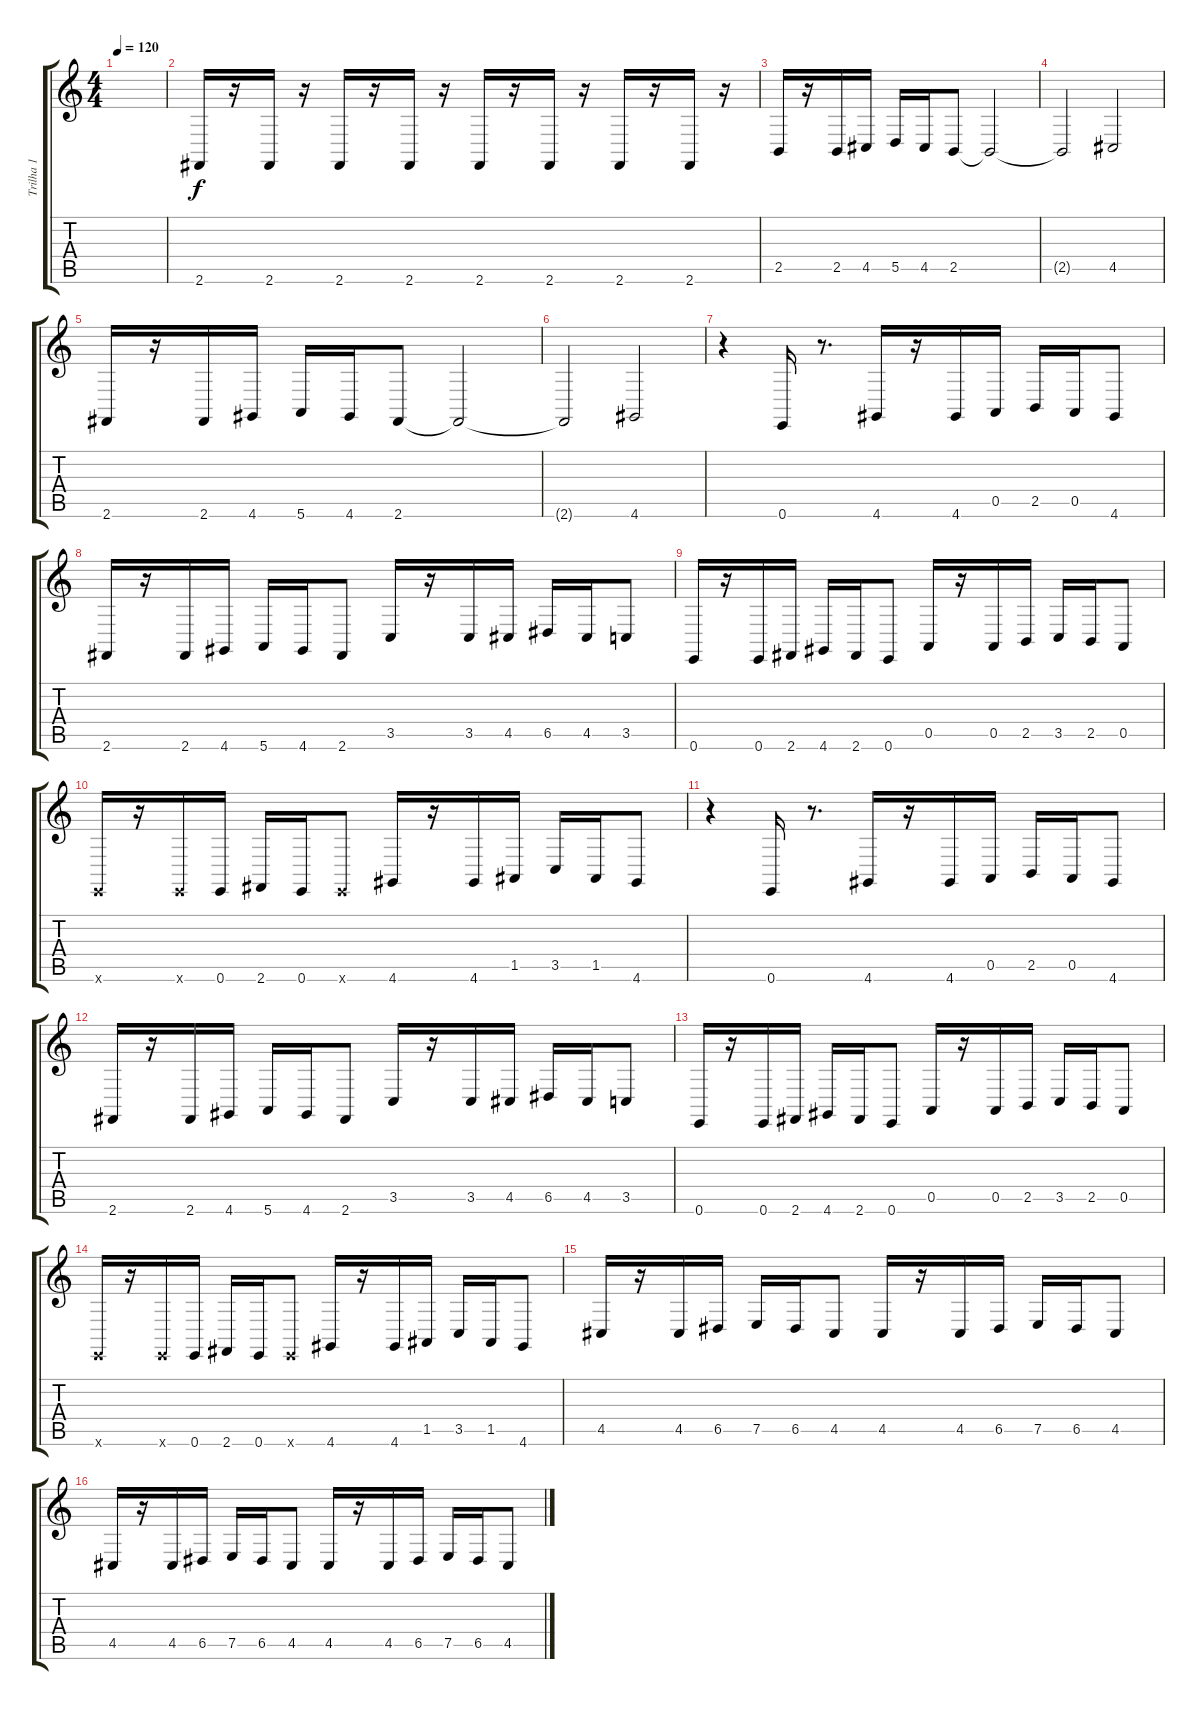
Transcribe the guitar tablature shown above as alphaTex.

\track ("Trilha 1" "Trilha 1") {instrument bassoon}
\staff {score tabs}
\tuning (E4 B3 G3 D3 A2 E2) {hide}
\ts (4 4)
\tempo 120
\clef g2
\ks c
|
2.6.16 r.16 2.6.16 r.16 2.6.16 r.16 2.6.16 r.16 2.6.16 r.16 2.6.16 r.16 2.6.16 r.16 2.6.16 r.16 |
2.5.16 r.16 2.5.16 4.5.16 5.5.16 4.5.16 2.5.8 2.5{t}.2 |
2.5{t}.2 4.5.2 |
2.6.16 r.16 2.6.16 4.6.16 5.6.16 4.6.16 2.6.8 2.6{t}.2 |
2.6{t}.2 4.6.2 |
r.4 0.6.16 r.8{d} 4.6.16 r.16 4.6.16 0.5.16 2.5.16 0.5.16 4.6.8 |
2.6.16 r.16 2.6.16 4.6.16 5.6.16 4.6.16 2.6.8 3.5.16 r.16 3.5.16 4.5.16 6.5.16 4.5.16 3.5.8 |
0.6.16 r.16 0.6.16 2.6.16 4.6.16 2.6.16 0.6.8 0.5.16 r.16 0.5.16 2.5.16 3.5.16 2.5.16 0.5.8 |
0.6{x}.16 r.16 0.6{x}.16 0.6.16 2.6.16 0.6.16 0.6{x}.8 4.6.16 r.16 4.6.16 1.5.16 3.5.16 1.5.16 4.6.8 |
r.4 0.6.16 r.8{d} 4.6.16 r.16 4.6.16 0.5.16 2.5.16 0.5.16 4.6.8 |
2.6.16 r.16 2.6.16 4.6.16 5.6.16 4.6.16 2.6.8 3.5.16 r.16 3.5.16 4.5.16 6.5.16 4.5.16 3.5.8 |
0.6.16 r.16 0.6.16 2.6.16 4.6.16 2.6.16 0.6.8 0.5.16 r.16 0.5.16 2.5.16 3.5.16 2.5.16 0.5.8 |
0.6{x}.16 r.16 0.6{x}.16 0.6.16 2.6.16 0.6.16 0.6{x}.8 4.6.16 r.16 4.6.16 1.5.16 3.5.16 1.5.16 4.6.8 |
4.5.16 r.16 4.5.16 6.5.16 7.5.16 6.5.16 4.5.8 4.5.16 r.16 4.5.16 6.5.16 7.5.16 6.5.16 4.5.8 |
4.5.16 r.16 4.5.16 6.5.16 7.5.16 6.5.16 4.5.8 4.5.16 r.16 4.5.16 6.5.16 7.5.16 6.5.16 4.5.8
